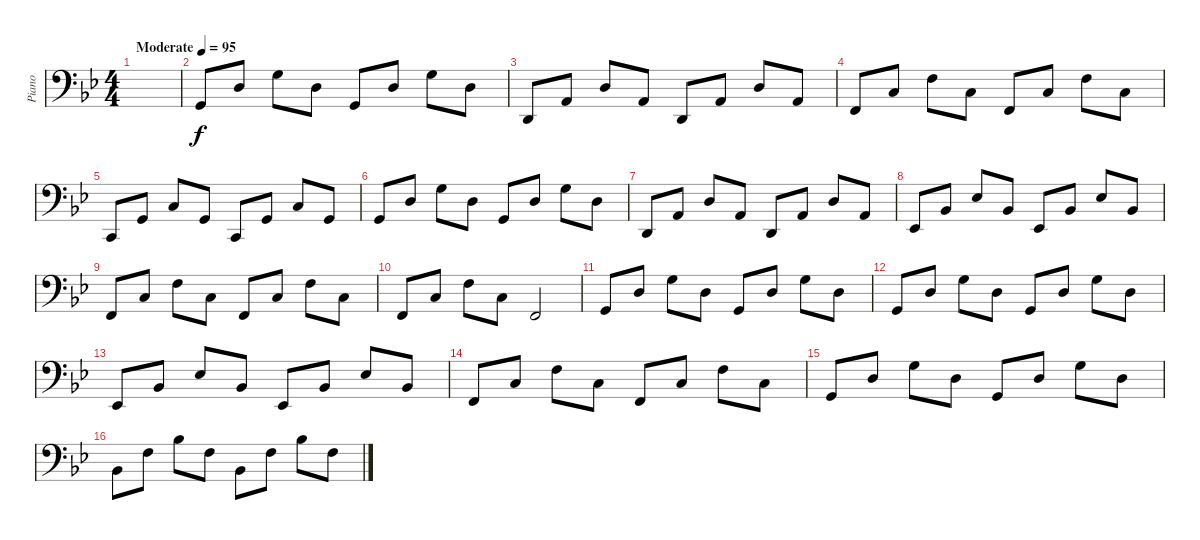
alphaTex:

\track ("Piano" "Piano") {instrument acousticgrandpiano}
\staff {score}
\tuning (C3 G2 D2 A1 E1 B0) {hide}
\ts (4 4)
\tempo (95 "Moderate")
\clef f4
\ks gminor
|
0.2.8 2.1.8 7.1.8 2.1.8 0.2.8 2.1.8 7.1.8 2.1.8 |
0.3.8 2.2.8 2.1.8 2.2.8 0.3.8 2.2.8 2.1.8 2.2.8 |
3.3.8 0.1.8 5.1.8 0.1.8 3.3.8 0.1.8 5.1.8 0.1.8 |
3.4.8 0.2.8 0.1.8 0.2.8 3.4.8 0.2.8 0.1.8 0.2.8 |
0.2.8 2.1.8 7.1.8 2.1.8 0.2.8 2.1.8 7.1.8 2.1.8 |
0.3.8 2.2.8 2.1.8 2.2.8 0.3.8 2.2.8 2.1.8 2.2.8 |
1.3.8 3.2.8 3.1.8 3.2.8 1.3.8 3.2.8 3.1.8 3.2.8 |
3.3.8 0.1.8 5.1.8 0.1.8 3.3.8 0.1.8 5.1.8 0.1.8 |
3.3.8 0.1.8 5.1.8 0.1.8 3.3.2 |
0.2.8 2.1.8 7.1.8 2.1.8 0.2.8 2.1.8 7.1.8 2.1.8 |
0.2.8 2.1.8 7.1.8 2.1.8 0.2.8 2.1.8 7.1.8 2.1.8 |
1.3.8 3.2.8 3.1.8 3.2.8 1.3.8 3.2.8 3.1.8 3.2.8 |
3.3.8 0.1.8 5.1.8 0.1.8 3.3.8 0.1.8 5.1.8 0.1.8 |
0.2.8 2.1.8 7.1.8 2.1.8 0.2.8 2.1.8 7.1.8 2.1.8 |
3.2.8 5.1.8 10.1.8 5.1.8 3.2.8 5.1.8 10.1.8 5.1.8
